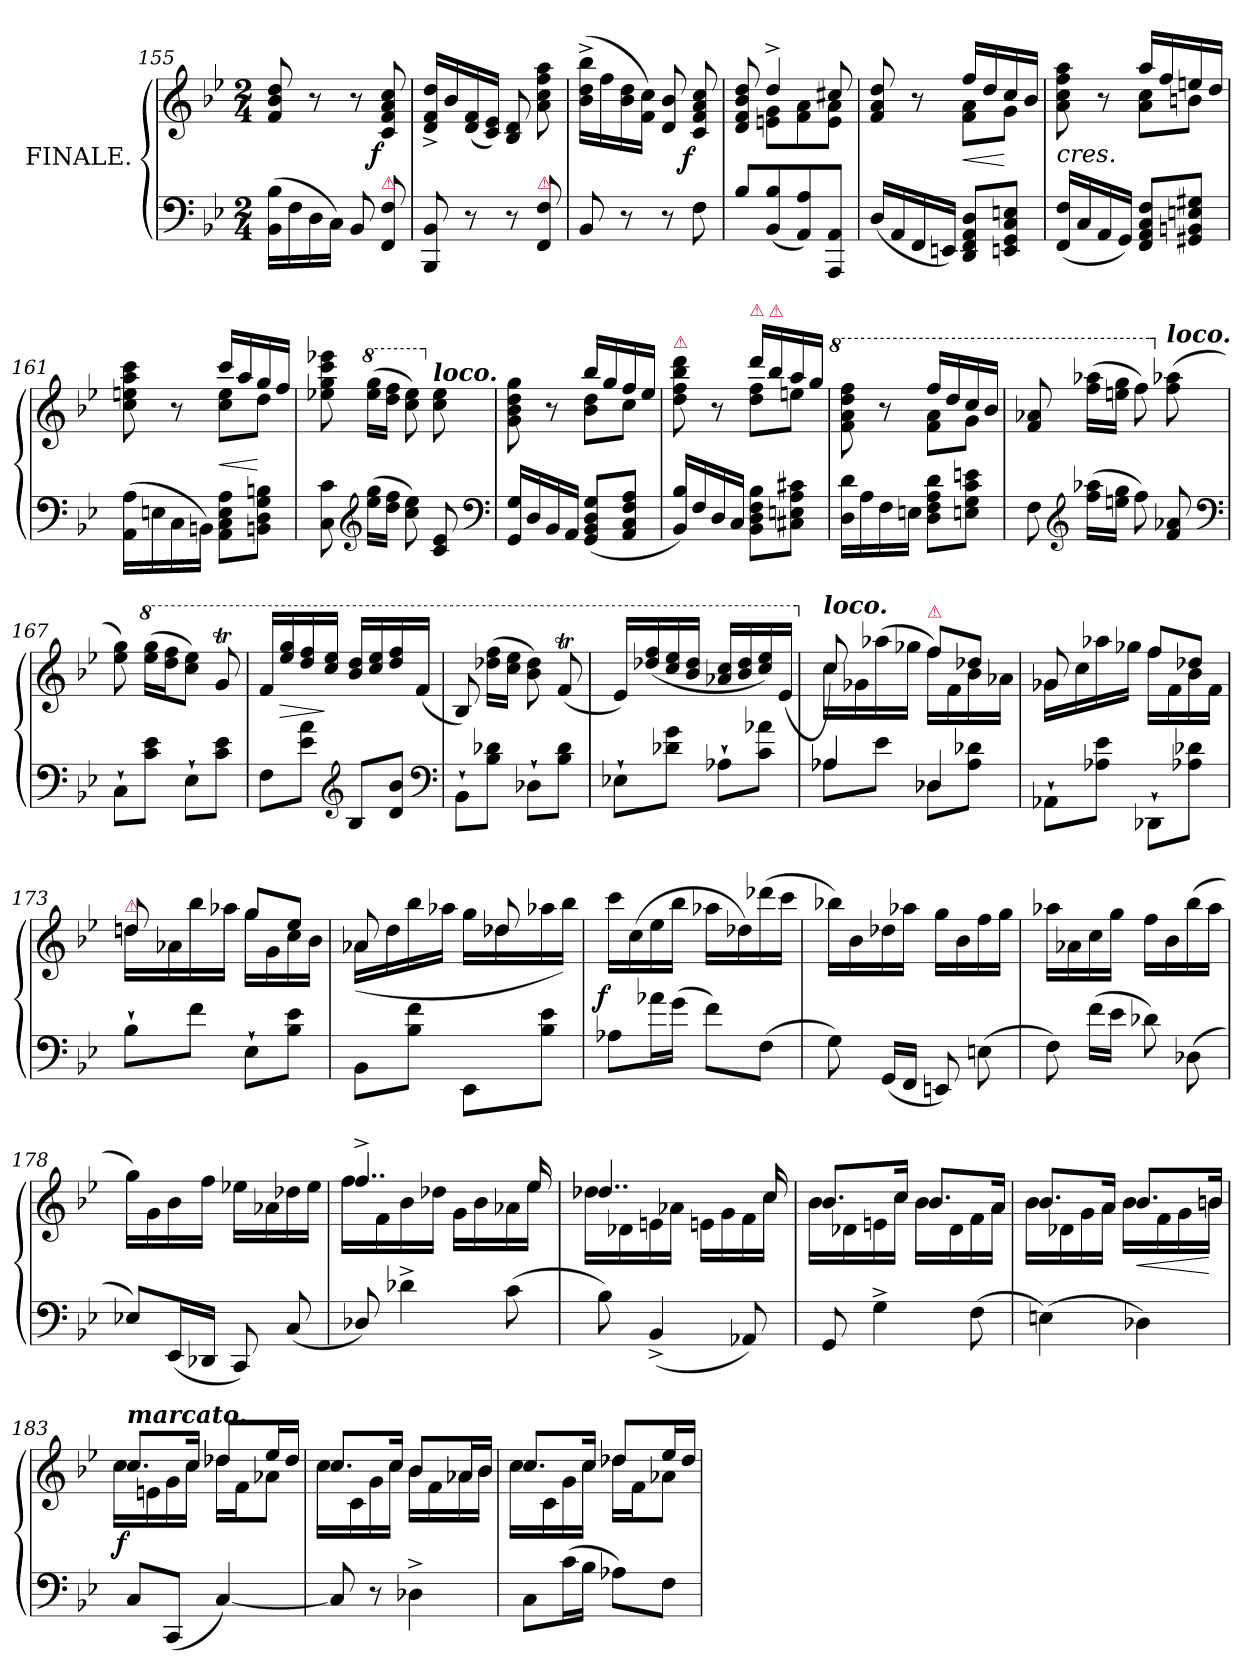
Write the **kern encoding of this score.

**kern	**kern	**dynam
*part1	*part1	*part1
*staff2	*staff1	*staff1/2
*I"FINALE.	*	*
*clefF4	*clefG2	*
*k[b-e-]	*k[b-e-]	*
*g:	*g:	*
*M2/4	*M2/4	*
=155	=155	=155
(>16BB- 16B-LL	8f/ 8b-/ 8dd/	.
16F	.	.
16D	8r	.
16CJJ)	.	.
8BB-/	8r	.
!LO:TX:a:color=crimson:t=⚠	!	!
!	!	!LO:DY:rj
8FF/ 8F/	8c/ 8f/ 8a/ 8cc/	f
=156	=156	=156
8BBB-/ 8BB-/	16d^< 16f^< 16dd^<LL	.
.	16b-	.
8r	(<16d 16f	.
.	16c 16e-JJ)	.
8r	8B- 8d	.
!LO:TX:a:color=crimson:t=⚠	!	!
8FF/ 8F/	8a\ 8cc\ 8ff\ 8aa\	.
=157	=157	=157
8BB-/	(>16b-^< 16dd^< 16bb-^<LL	.
.	16ff	.
8r	16b- 16dd	.
.	16f 16ccJJ)	.
8r	8d 8b-	.
!	!	!LO:DY:rj
8F\	8c/ 8f/ 8a/ 8cc/	f
=158	=158	=158
*	*^	*
8B-L	8d 8f 8b- 8dd	8rAyy	.
(>8BB- 8B-	4dd^>	8en 8gL	.
8AA 8A)	.	8f 8a	.
8AAA 8AAJ	8cc#X	8e 8aJ	.
=159	=159	=159	=159
(<16DLL	8f 8a 8dd	4rcyy	.
16AA	.	.	.
16FF	8r	.	.
16EEnJJ)	.	.	.
8DD 8FF 8AA 8DL	16ffLL	8f 8aL	<
.	16dd	.	.
8EEn 8GG 8C 8EnJ	16cc	8gJ	[
.	16b-JJ	.	.
=160	=160	=160	=160
!	!LO:TX:c:i:t=cres.	!	!
(<16FF 16FLL	4reeeyy	8a 8cc 8ff 8aa	.
16C	.	.	.
16AA	.	8r	.
16GGJJ)	.	.	.
8FF 8AA 8C 8FL	16aaLL	8a 8ccL	.
.	16ff	.	.
8GG#X 8BBn 8En 8G#XJ	16een	8bnJ	.
.	16dd/JJ	.	.
=161	=161	=161	=161
(<16AA 16ALL	4reeeyy	8cc 8een 8aa 8ccc	.
16En	.	.	.
16C	.	8r	.
16BBnJJ)	.	.	.
8AA 8C 8E 8AL	16cccLL	8cc 8eeL	<
.	16aa	.	.
8BBn 8D 8G 8BnJ	16gg	8ddJ	[
.	16ffJJ	.	.
*	*v	*v	*
=162	=162	=162
8C 8c	8ee-X 8gg 8ccc 8eee-X	.
*clefG2	*	*
*	*8va	*
(>16ee- 16ggLL	(>16eee- 16gggLL	.
16dd 16ffJJ	16ddd 16fffJJ	.
8cc 8ee-)	8ccc 8eee-)	.
*	*X8va	*
!	!LO:TX:a:Bi:t=loco.	!
8c 8e-	8cc 8ee-	.
*clefF4	*	*
=163	=163	=163
*	*^	*
16GG 16GLL	4rcccyy	8g 8b- 8dd 8gg	.
16D	.	.	.
16BB-	.	8r	.
16AAJJ	.	.	.
(<8GG/ 8BB-/ 8D/ 8G/L	16bb-LL	8b- 8ddL	.
.	16gg	.	.
8AA 8C 8F 8AJ	16ff	8ccJ	.
.	16ee-JJ	.	.
=164	=164	=164	=164
!	!LO:TX:a:B:color=crimson:t=⚠	!	!
16BB-/ 16B-/LL)	4rbbbyy	8dd 8ff 8bb- 8ddd	.
16F	.	.	.
16D	.	8r	.
16CJJ	.	.	.
!	!LO:TX:a:B:color=crimson:t=⚠	!	!
8BB- 8D 8F 8B-L	16dddLL	8dd 8ffL	.
!	!LO:TX:a:B:color=crimson:t=⚠	!	!
.	16bb-	.	.
8C#X 8En 8A 8c#XJ	16aa	8eenJ	.
.	16ggJJ	.	.
=165	=165	=165	=165
*	*8va	*	*
16D 16dLL	4rcccyy	8ff 8aa 8ddd 8fff	.
16A	.	.	.
16F	.	8r	.
16EnJJ	.	.	.
8D 8F 8A 8dL	16fffLL	8ff 8aaL	.
.	16ddd	.	.
8En 8G 8c 8enJ	16ccc	8ggJ	.
.	16bb-JJ	.	.
*	*v	*v	*
=166	=166	=166
8F	8ff 8aa-X	.
*clefG2	*	*
(>16ff 16aa-XLL	(>16fff 16aaa-XLL	.
16een 16ggJJ	16eeen 16gggJJ	.
8ff)	8fff)	.
*	*X8va	*
!	!LO:TX:a:Bi:t=loco.	!
8f 8a-X	(>8ff 8aa-X	.
*clefF4	*	*
=167	=167	=167
8C`>L	8ee- 8gg)	.
*	*8va	*
8c 8e-J	(>16eee- 16gggLL	.
.	16ddd 16fffJ	.
8E-`>L	8ccc 8eee-J)	.
8c 8e-J	8ggT	.
=168	=168	=168
8FL	16ff/LL	.
.	16eee- 16ggg	>
8e- 8aJ	16ddd 16fff	.
.	16ccc 16eee-JJ	]
*clefG2	*	*
8B-L	16bb-/ 16ddd/LL	.
.	16ccc 16eee-	.
8d 8b-J	16ddd 16fff	.
.	(<16ffJJ	.
*clefF4	*	*
=169	=169	=169
8BB-`>L	8b-)	.
8B- 8d-XJ	(>16ddd-X\ 16fff\LL	.
.	16ccc 16eee-JJ	.
8D-X`>L	8bb- 8ddd-)	.
8B- 8d-J	(<8ffT	.
=170	=170	=170
8E-X`>L	16ee-/LL)	.
.	(<16ddd-X 16fff	.
8d-X 8gJ	16ccc 16eee-	.
.	16bb- 16ddd-JJ	.
8A-X`>L	16aa-X 16cccLL	.
.	16bb- 16ddd-	.
8c 8a-XJ	16ccc 16eee-)	.
.	(<16ee-JJ	.
=171	=171	=171
*^	*	*
*	*	*X8va	*
*	*	*^	*
!	!	!LO:TX:a:Bi:t=loco.	!	!
8A-XL	4A-X/	8cc)	16ccLL	.
.	.	.	16g-X	.
8e-\J	.	8reeeyy	(>16aa-X	.
.	.	.	16gg-XJJ	.
!	!	!LO:TX:a:B:color=crimson:t=⚠	!	!
8D-XL	4D-X/	8ffL	16ffLL)	.
.	.	.	16f	.
8A-\ 8d-X\J	.	8dd-XJ	16b-	.
.	.	.	16a-XJJ	.
*v	*v	*	*	*
=172	=172	=172	=172
8AA-X`>L	8g-X	16g-XLL	.
.	.	16cc	.
8A-X 8e-J	8reeeyy	16aa-X	.
.	.	16gg-XJJ	.
8DD-X`>\L	8ffL	16ffLL	.
.	.	16f	.
8A-X 8d-XJ	8dd-XJ	16b-	.
.	.	16fJJ	.
=173	=173	=173	=173
!	!LO:TX:a:B:color=crimson:t=⚠	!	!
8B-`>L	8ddn	16ddnLL	.
.	.	16a-X	.
8fJ	8reeeyy	16bb-	.
.	.	16aa-XJJ	.
8E-`>L	8ggL	16ggLL	.
.	.	16g	.
8B- 8e-J	8ee-J	16cc	.
.	.	16b-JJ	.
=174	=174	=174	=174
8BB-L	8a-X	(>16a-XLL	.
.	.	16dd	.
8B- 8fJ	8reeeyy	16bb-	.
.	.	16aa-XJJ	.
8EE-L	16reeeyy	16ggLL	.
.	8dd-X	16dd-X	.
8B- 8e-J	.	16aa-X	.
.	16reeeyy	16bb-JJ)	.
=175	=175	=175	=175
!	!	!	!LO:DY:rj
*	*v	*v	*
8A-XL	16cccLL	f
.	(>16cc	.
16a-XL	16ee-	.
(>16gJJ	16bb-JJ	.
8fL)	16aa-XLL	.
.	16dd-X)	.
(>8FJ	(>16ddd-X	.
.	16cccJJ	.
=176	=176	=176
8G)	16bb-XLL)	.
.	16b-	.
(<16GGLL	16dd-X	.
16FFJJ	16aa-XJJ	.
8EEn)	16ggLL	.
.	16b-	.
(>8En	16ff	.
.	16ggJJ	.
=177	=177	=177
8F)	16aa-XLL	.
.	16a-X	.
(>16fLL	16cc	.
16e-JJ	16ggJJ	.
8d-X)	16ffLL	.
.	16b-	.
(>8D-X	(>16bb-	.
.	16aa-JJ	.
=178	=178	=178
8E-X/L)	16ggLL)	.
.	16g	.
(<16EE-/L	16b-	.
16DD-XJJ	16ffJJ	.
8CC)	16ee-XLL	.
.	16a-X	.
(<8C	16dd-X	.
.	16ee-JJ	.
=179	=179	=179
*	*^	*
8D-X/)	4..ff^>	16ffLL	.
.	.	16f	.
4d-X^>	.	16b-	.
.	.	16dd-XJJ	.
.	.	16gLL	.
.	.	16b-	.
(>8c	.	16a-X	.
.	16ee-	16ee-JJ	.
=180	=180	=180	=180
8B-)	4..dd-X	16dd-XLL	.
.	.	16d-X	.
(<4BB-^>	.	16en	.
.	.	16a-XJJ	.
.	.	16enLL	.
.	.	16g	.
8AA-X)	.	16f	.
.	16cc	16ccJJ	.
=181	=181	=181	=181
8GG	8.b-L	16b-LL	.
.	.	16d-X	.
4G^>	.	16en	.
.	16ccJk	16ccJJ	.
.	8.b-L	16b-LL	.
.	.	16d-	.
(>8F	.	16f	.
.	16aJk	16aJJ	.
=182	=182	=182	=182
(>4En)	8.b-L	16b-LL	.
.	.	16d-X	.
.	.	16g	.
.	16aJk	16aJJ	.
4D-X)	8.b-L	16b-LL	<
.	.	16f	.
.	.	16g	.
.	16bnJk	16bnJJ	[
=183	=183	=183	=183
!	!LO:TX:a:Bi:t=marcato.	!	!
!	!	!	!LO:DY:rj
8CL	8.ccL	16ccLL	f
.	.	16en	.
(<8CCJ	.	16g	.
.	16ccJk	16ccJJ	.
[4C)	8dd-XL	16dd-XLL	.
.	.	16fJ	.
.	16ee-L	8a-XJ	.
.	16dd-JJ	.	.
=184	=184	=184	=184
8C]	8.ccL	16ccLL	.
.	.	16c	.
8r	.	16g	.
.	16ccJk	16ccJJ	.
4D-X^>	8b-L	16b-LL	.
.	.	16f	.
.	16a-XL	16a-X	.
.	16b-JJ	16b-JJ	.
=185	=185	=185	=185
8CL	8.ccL	16ccLL	.
.	.	16c	.
(>16cL	.	16g	.
16B-JJ	16ccJk	16ccJJ	.
8A-XL)	8dd-XL	16dd-XLL	.
.	.	16fJ	.
8FJ	16ee-L	8a-XJ	.
.	16dd-JJ	.	.
*	*v	*v	*
=	=	=
*-	*-	*-
